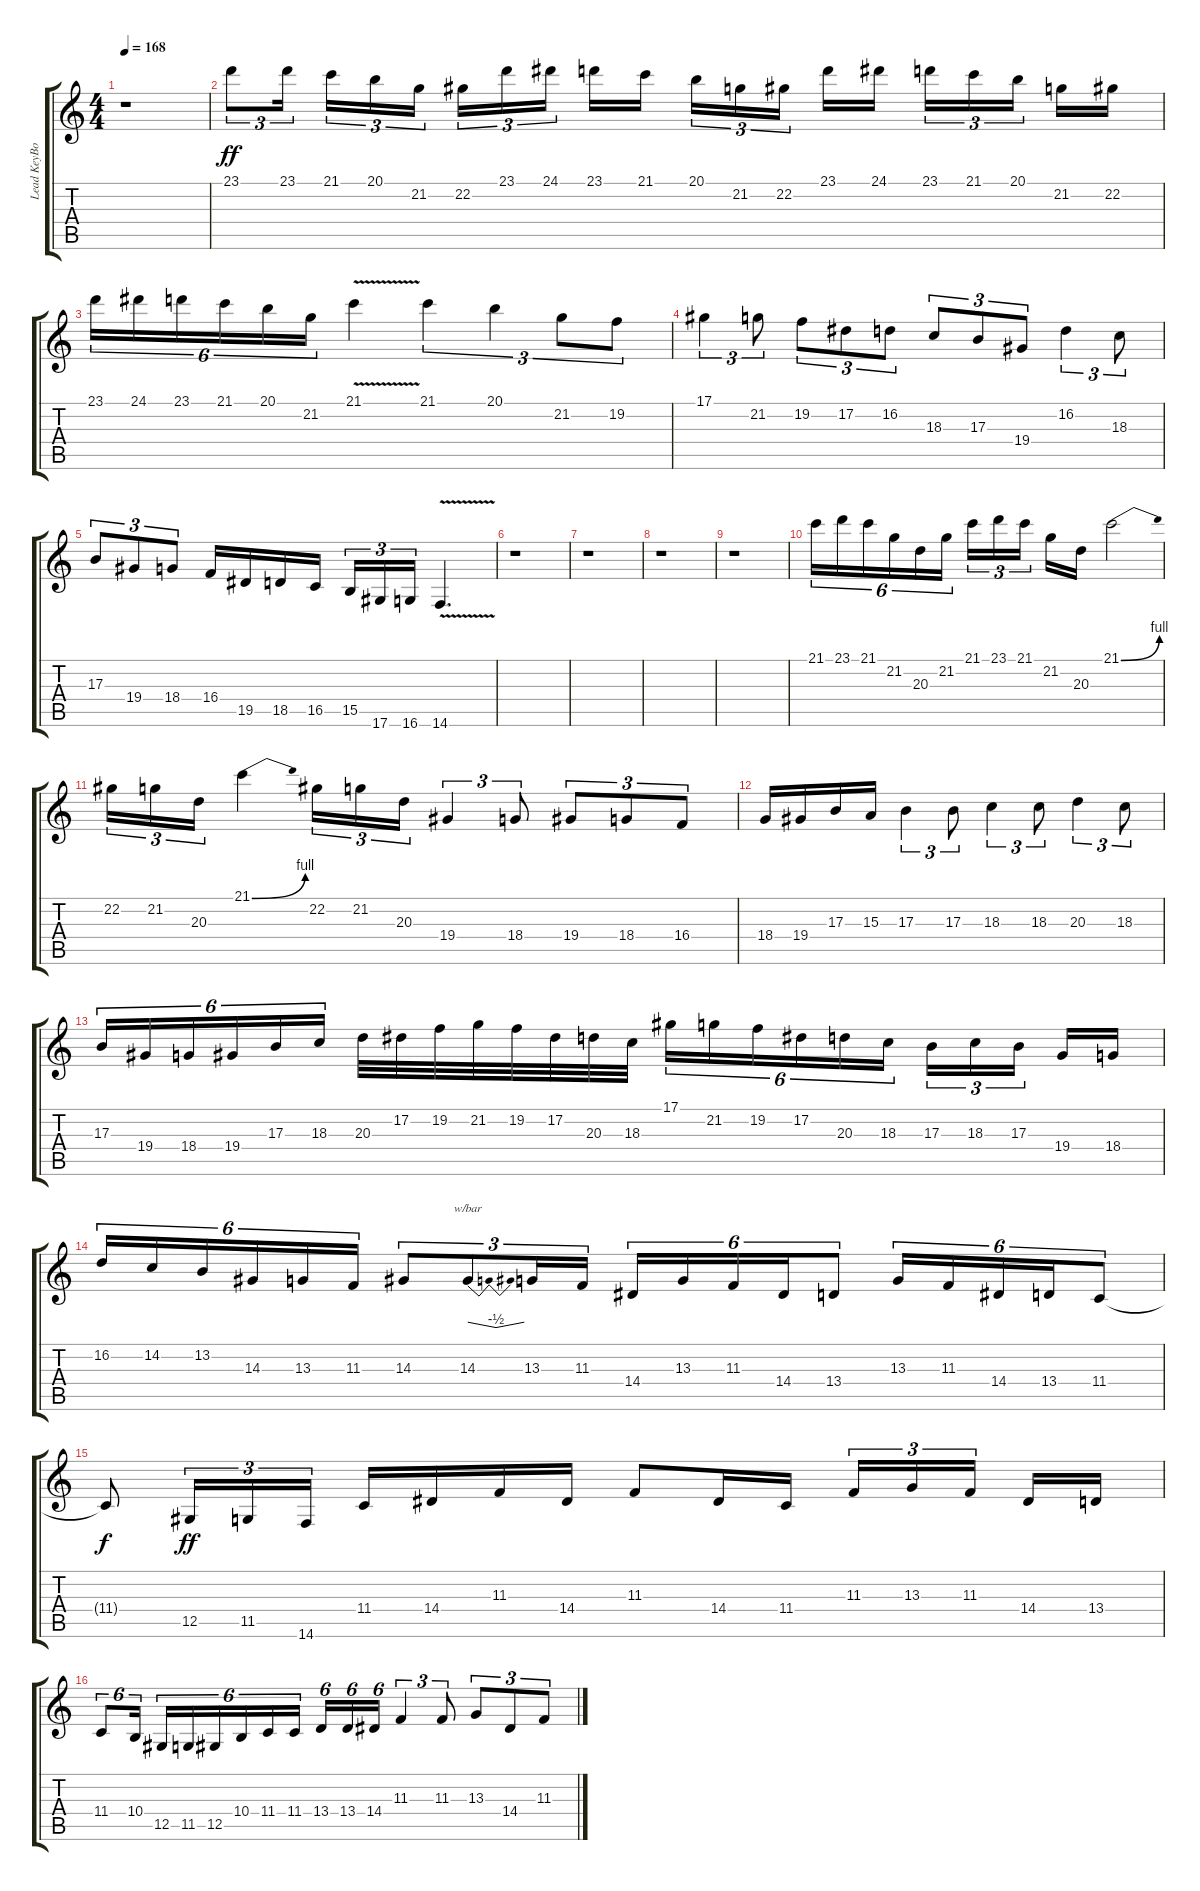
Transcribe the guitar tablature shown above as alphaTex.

\track ("Lead KeyBoard" "Lead KeyBo") {instrument lead2sawtooth}
\staff {score tabs}
\tuning (Eb4 Bb3 Gb3 Db3 Ab2 Eb2) {hide}
\ts (4 4)
\tempo 168
\clef g2
\ks c
r.1{dy ff} |
23.1.8{tu (3 2)} 23.1.16{tu (3 2)} 21.1.16{tu (3 2)} 20.1.16{tu (3 2)} 21.2.16{tu (3 2)} 22.2.16{tu (3 2)} 23.1.16{tu (3 2)} 24.1.16{tu (3 2)} 23.1.16 21.1.16 20.1.16{tu (3 2)} 21.2.16{tu (3 2)} 22.2.16{tu (3 2)} 23.1.16 24.1.16 23.1.16{tu (3 2)} 21.1.16{tu (3 2)} 20.1.16{tu (3 2)} 21.2.16 22.2.16 |
23.1.16{tu (6 4)} 24.1.16{tu (6 4)} 23.1.16{tu (6 4)} 21.1.16{tu (6 4)} 20.1.16{tu (6 4)} 21.2.16{tu (6 4)} 21.1{v}.4 21.1.4{tu (3 2)} 20.1.4{tu (3 2)} 21.2.8{tu (3 2)} 19.2.8{tu (3 2)} |
17.1.4{tu (3 2)} 21.2.8{tu (3 2)} 19.2.8{tu (3 2)} 17.2.8{tu (3 2)} 16.2.8{tu (3 2)} 18.3.8{tu (3 2)} 17.3.8{tu (3 2)} 19.4.8{tu (3 2)} 16.2.4{tu (3 2)} 18.3.8{tu (3 2)} |
17.3.8{tu (3 2)} 19.4.8{tu (3 2)} 18.4.8{tu (3 2)} 16.4.16 19.5.16 18.5.16 16.5.16 15.5.16{tu (3 2)} 17.6.16{tu (3 2)} 16.6.16{tu (3 2)} 14.6{v}.4{d} |
r.1 |
r.1 |
r.1 |
r.1 |
21.1.16{tu (6 4)} 23.1.16{tu (6 4)} 21.1.16{tu (6 4)} 21.2.16{tu (6 4)} 20.3.16{tu (6 4)} 21.2.16{tu (6 4)} 21.1.16{tu (3 2)} 23.1.16{tu (3 2)} 21.1.16{tu (3 2)} 21.2.16 20.3.16 21.1{be (bend 0 0 60 4)}.2 |
22.2.16{tu (3 2)} 21.2.16{tu (3 2)} 20.3.16{tu (3 2)} 21.1{be (bend 0 0 60 4)}.4 22.2.16{tu (3 2)} 21.2.16{tu (3 2)} 20.3.16{tu (3 2)} 19.4.4{tu (3 2)} 18.4.8{tu (3 2)} 19.4.8{tu (3 2)} 18.4.8{tu (3 2)} 16.4.8{tu (3 2)} |
18.4.16 19.4.16 17.3.16 15.3.16 17.3.4{tu (3 2)} 17.3.8{tu (3 2)} 18.3.4{tu (3 2)} 18.3.8{tu (3 2)} 20.3.4{tu (3 2)} 18.3.8{tu (3 2)} |
17.3.16{tu (6 4)} 19.4.16{tu (6 4)} 18.4.16{tu (6 4)} 19.4.16{tu (6 4)} 17.3.16{tu (6 4)} 18.3.16{tu (6 4)} 20.3.32 17.2.32 19.2.32 21.2.32 19.2.32 17.2.32 20.3.32 18.3.32 17.1.16{tu (6 4)} 21.2.16{tu (6 4)} 19.2.16{tu (6 4)} 17.2.16{tu (6 4)} 20.3.16{tu (6 4)} 18.3.16{tu (6 4)} 17.3.16{tu (3 2)} 18.3.16{tu (3 2)} 17.3.16{tu (3 2)} 19.4.16 18.4.16 |
16.2.16{tu (6 4)} 14.2.16{tu (6 4)} 13.2.16{tu (6 4)} 14.3.16{tu (6 4)} 13.3.16{tu (6 4)} 11.3.16{tu (6 4)} 14.3.8{tu (3 2)} 14.3.8{tu (3 2) tbe (dip default 0 0 30 -2 60 0)} 13.3.16{tu (3 2)} 11.3.16{tu (3 2)} 14.4.16{tu (6 4)} 13.3.16{tu (6 4)} 11.3.16{tu (6 4)} 14.4.16{tu (6 4)} 13.4.8{tu (6 4)} 13.3.16{tu (6 4)} 11.3.16{tu (6 4)} 14.4.16{tu (6 4)} 13.4.16{tu (6 4)} 11.4.8{tu (6 4)} |
11.4{t}.8{dy f} 12.5.16{tu (3 2) dy ff} 11.5.16{tu (3 2)} 14.6.16{tu (3 2)} 11.4.16 14.4.16 11.3.16 14.4.16 11.3.8 14.4.16 11.4.16 11.3.16{tu (3 2)} 13.3.16{tu (3 2)} 11.3.16{tu (3 2)} 14.4.16 13.4.16 |
11.4.8{tu (6 4)} 10.4.16{tu (6 4)} 12.5.16{tu (6 4)} 11.5.16{tu (6 4)} 12.5.16{tu (6 4)} 10.4.16{tu (6 4)} 11.4.16{tu (6 4)} 11.4.16{tu (6 4)} 13.4.16{tu (6 4)} 13.4.16{tu (6 4)} 14.4.16{tu (6 4)} 11.3.4{tu (3 2)} 11.3.8{tu (3 2)} 13.3.8{tu (3 2)} 14.4.8{tu (3 2)} 11.3.8{tu (3 2)}
